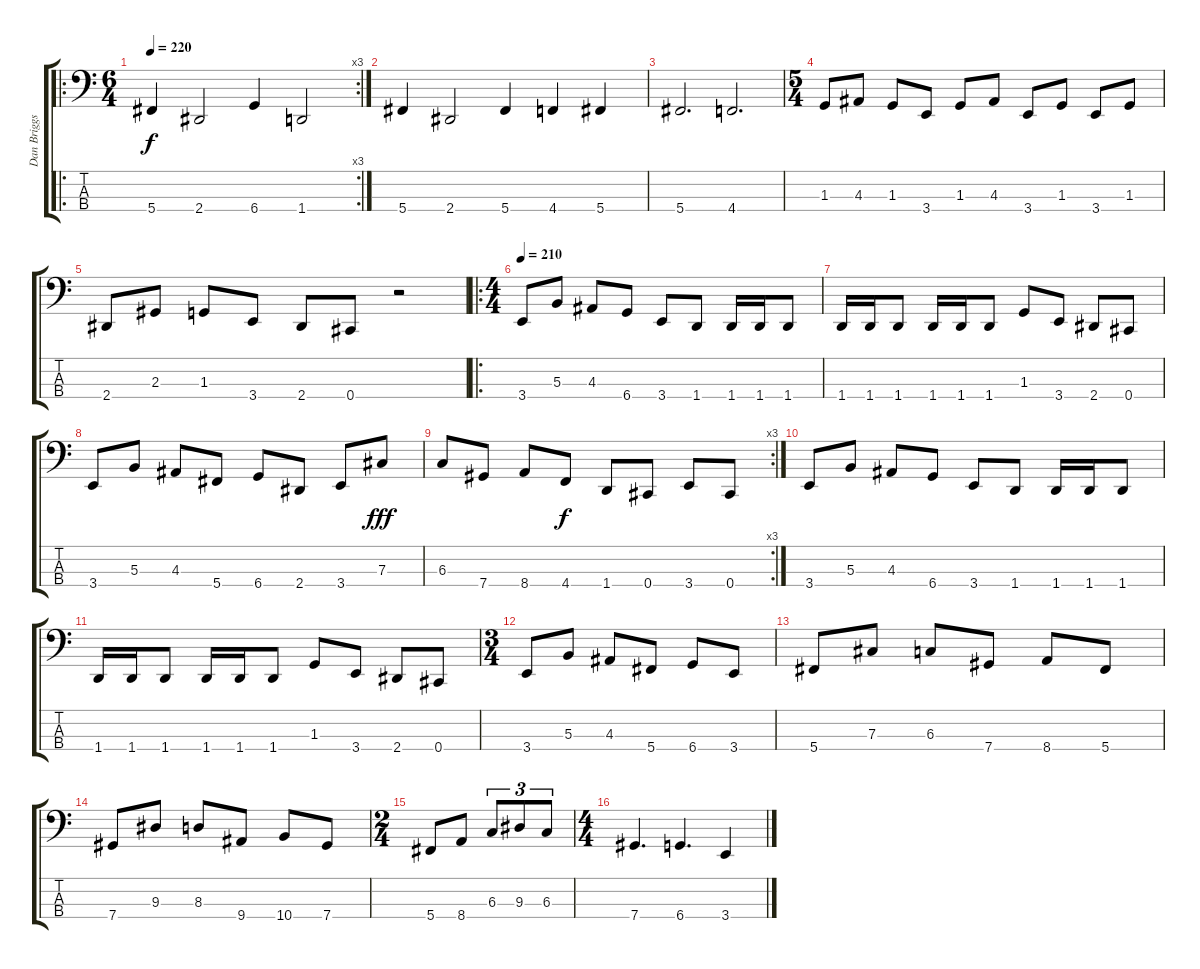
\track ("Dan Briggs" "Dan Briggs") {instrument electricbassfinger}
\staff {score tabs}
\tuning (E2 B1 Gb1 Db1) {hide}
\ro
\rc 3
\ts (6 4)
\tempo 220
\clef f4
\ks c
5.4.4{dy f} 2.4.2 6.4.4 1.4.2 |
5.4.4 2.4.2 5.4.4 4.4.4 5.4.4 |
5.4.2{d} 4.4.2{d} |
\ts (5 4)
1.3.8 4.3.8 1.3.8 3.4.8 1.3.8 4.3.8 3.4.8 1.3.8 3.4.8 1.3.8 |
2.4.8 2.3.8 1.3.8 3.4.8 2.4.8 0.4.8 r.2 |
\ro
\ts (4 4)
\tempo 210
3.4.8 5.3.8 4.3.8 6.4.8 3.4.8 1.4.8 1.4.16 1.4.16 1.4.8 |
1.4.16 1.4.16 1.4.8 1.4.16 1.4.16 1.4.8 1.3.8 3.4.8 2.4.8 0.4.8 |
3.4.8 5.3.8 4.3.8 5.4.8 6.4.8 2.4.8 3.4.8 7.3.8{dy fff} |
\rc 3
6.3.8 7.4.8 8.4.8 4.4.8{dy f} 1.4.8 0.4.8 3.4.8 0.4.8 |
3.4.8 5.3.8 4.3.8 6.4.8 3.4.8 1.4.8 1.4.16 1.4.16 1.4.8 |
1.4.16 1.4.16 1.4.8 1.4.16 1.4.16 1.4.8 1.3.8 3.4.8 2.4.8 0.4.8 |
\ts (3 4)
3.4.8 5.3.8 4.3.8 5.4.8 6.4.8 3.4.8 |
5.4.8 7.3.8 6.3.8 7.4.8 8.4.8 5.4.8 |
7.4.8 9.3.8 8.3.8 9.4.8 10.4.8 7.4.8 |
\ts (2 4)
5.4.8 8.4.8 6.3.8{tu (3 2)} 9.3.8{tu (3 2)} 6.3.8{tu (3 2)} |
\ts (4 4)
7.4.4{d} 6.4.4{d} 3.4.4
